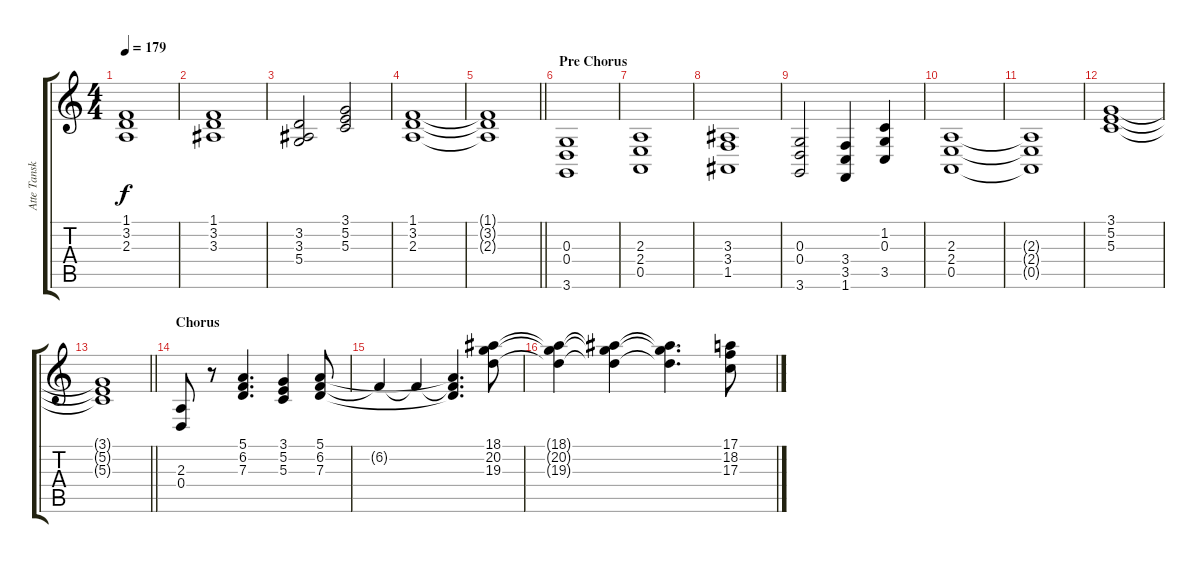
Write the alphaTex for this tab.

\track ("Atte Tanskanen (Keys)" "Atte Tansk") {instrument stringensemble1}
\staff {score tabs}
\tuning (E4 B3 G3 D3 A2 E2) {hide}
\ts (4 4)
\tempo 179
\clef g2
\ks c
(1.1{t} 3.2{t} 2.3{t}).1{dy f} |
(1.1 3.2 3.3).1 |
(3.2 3.3 5.4).2 (3.1 5.2 5.3).2 |
(1.1 3.2 2.3).1 |
\barLineRight lightlight
(1.1{t} 3.2{t} 2.3{t}).1 |
\section ("" "Pre Chorus")
(0.3 0.4 3.6).1 |
(2.3 2.4 0.5).1 |
(3.3 3.4 1.5).1 |
(0.3 0.4 3.6).2 (3.4 3.5 1.6).4 (1.2 0.3 3.5).4 |
(2.3 2.4 0.5).1 |
(2.3{t} 2.4{t} 0.5{t}).1 |
(3.1 5.2 5.3).1 |
\barLineRight lightlight
(3.1{t} 5.2{t} 5.3{t}).1 |
\section ("" "Chorus")
(2.3 0.4).8 r.8 (5.1 6.2 7.3).4{d} (3.1 5.2 5.3).4 (5.1 6.2 7.3).8 |
6.2{t}.4 6.2{t}.4 (5.1{t} 6.2{t} 7.3{t}).4{d} (18.1 20.2 19.3).8 |
(18.1{t} 20.2{t} 19.3{t}).4 (18.1{t} 20.2{t} 19.3{t}).4 (18.1{t} 20.2{t} 19.3{t}).4{d} (17.1 18.2 17.3).8
